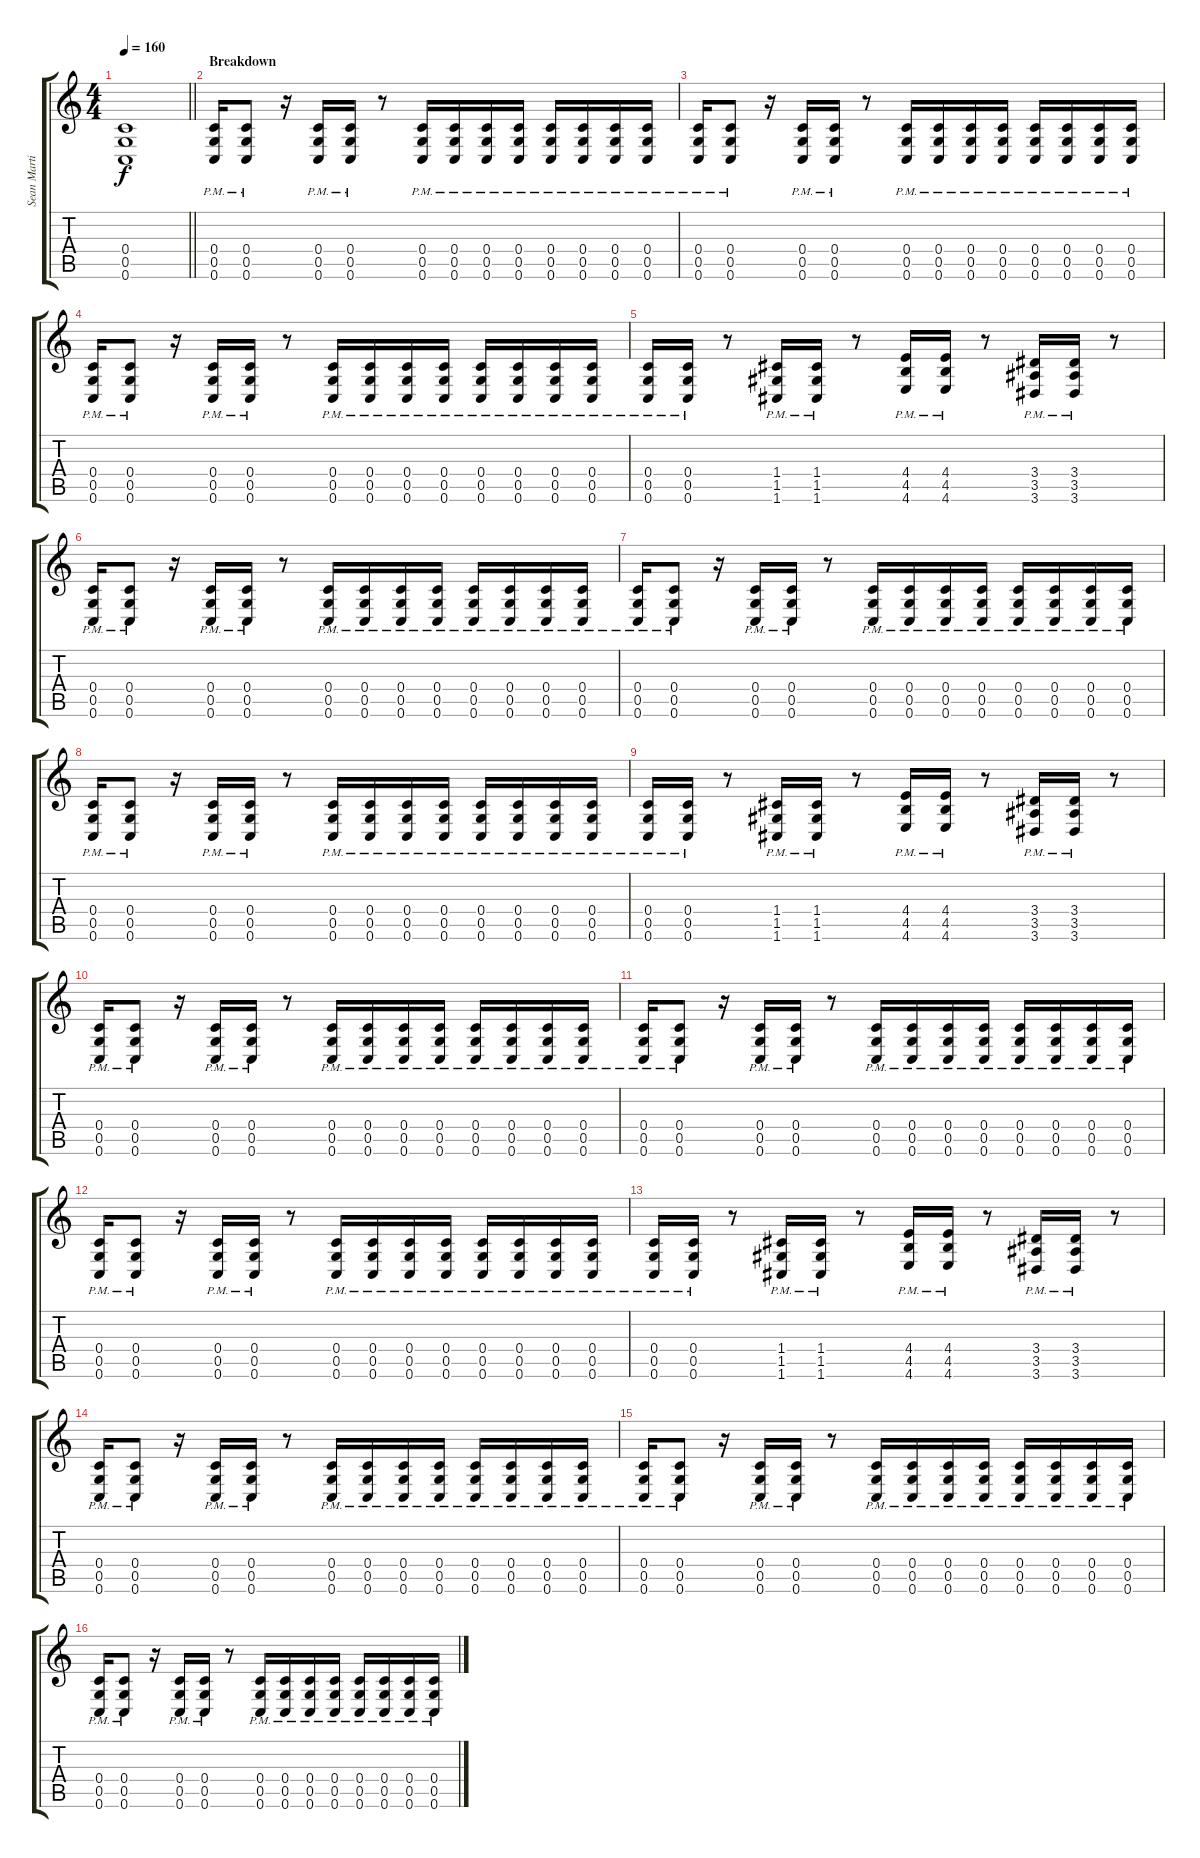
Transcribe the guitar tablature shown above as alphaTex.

\track ("Sean Martin" "Sean Marti") {instrument distortionguitar}
\staff {score tabs}
\tuning (D4 A3 F3 C3 G2 C2) {hide}
\ts (4 4)
\tempo 160
\clef g2
\barLineRight lightlight
\ks c
(0.4{t} 0.5{t} 0.6{t}).1{dy f} |
\section ("" "Breakdown")
(0.4{pm} 0.5{pm} 0.6{pm}).16 (0.4{pm} 0.5{pm} 0.6{pm}).8 r.16 (0.4{pm} 0.5{pm} 0.6{pm}).16 (0.4{pm} 0.5{pm} 0.6{pm}).16 r.8 (0.4{pm} 0.5{pm} 0.6{pm}).16 (0.4{pm} 0.5{pm} 0.6{pm}).16 (0.4{pm} 0.5{pm} 0.6{pm}).16 (0.4{pm} 0.5{pm} 0.6{pm}).16 (0.4{pm} 0.5{pm} 0.6{pm}).16 (0.4{pm} 0.5{pm} 0.6{pm}).16 (0.4{pm} 0.5{pm} 0.6{pm}).16 (0.4{pm} 0.5{pm} 0.6{pm}).16 |
(0.4{pm} 0.5{pm} 0.6{pm}).16 (0.4{pm} 0.5{pm} 0.6{pm}).8 r.16 (0.4{pm} 0.5{pm} 0.6{pm}).16 (0.4{pm} 0.5{pm} 0.6{pm}).16 r.8 (0.4{pm} 0.5{pm} 0.6{pm}).16 (0.4{pm} 0.5{pm} 0.6{pm}).16 (0.4{pm} 0.5{pm} 0.6{pm}).16 (0.4{pm} 0.5{pm} 0.6{pm}).16 (0.4{pm} 0.5{pm} 0.6{pm}).16 (0.4{pm} 0.5{pm} 0.6{pm}).16 (0.4{pm} 0.5{pm} 0.6{pm}).16 (0.4{pm} 0.5{pm} 0.6{pm}).16 |
(0.4{pm} 0.5{pm} 0.6{pm}).16 (0.4{pm} 0.5{pm} 0.6{pm}).8 r.16 (0.4{pm} 0.5{pm} 0.6{pm}).16 (0.4{pm} 0.5{pm} 0.6{pm}).16 r.8 (0.4{pm} 0.5{pm} 0.6{pm}).16 (0.4{pm} 0.5{pm} 0.6{pm}).16 (0.4{pm} 0.5{pm} 0.6{pm}).16 (0.4{pm} 0.5{pm} 0.6{pm}).16 (0.4{pm} 0.5{pm} 0.6{pm}).16 (0.4{pm} 0.5{pm} 0.6{pm}).16 (0.4{pm} 0.5{pm} 0.6{pm}).16 (0.4{pm} 0.5{pm} 0.6{pm}).16 |
(0.4 0.5 0.6{pm}).16 (0.4 0.5 0.6{pm}).16 r.8 (1.4 1.5 1.6{pm}).16 (1.4 1.5 1.6{pm}).16 r.8 (4.4 4.5 4.6{pm}).16 (4.4 4.5 4.6{pm}).16 r.8 (3.4 3.5 3.6{pm}).16 (3.4 3.5 3.6{pm}).16 r.8 |
(0.4{pm} 0.5{pm} 0.6{pm}).16 (0.4{pm} 0.5{pm} 0.6{pm}).8 r.16 (0.4{pm} 0.5{pm} 0.6{pm}).16 (0.4{pm} 0.5{pm} 0.6{pm}).16 r.8 (0.4{pm} 0.5{pm} 0.6{pm}).16 (0.4{pm} 0.5{pm} 0.6{pm}).16 (0.4{pm} 0.5{pm} 0.6{pm}).16 (0.4{pm} 0.5{pm} 0.6{pm}).16 (0.4{pm} 0.5{pm} 0.6{pm}).16 (0.4{pm} 0.5{pm} 0.6{pm}).16 (0.4{pm} 0.5{pm} 0.6{pm}).16 (0.4{pm} 0.5{pm} 0.6{pm}).16 |
(0.4{pm} 0.5{pm} 0.6{pm}).16 (0.4{pm} 0.5{pm} 0.6{pm}).8 r.16 (0.4{pm} 0.5{pm} 0.6{pm}).16 (0.4{pm} 0.5{pm} 0.6{pm}).16 r.8 (0.4{pm} 0.5{pm} 0.6{pm}).16 (0.4{pm} 0.5{pm} 0.6{pm}).16 (0.4{pm} 0.5{pm} 0.6{pm}).16 (0.4{pm} 0.5{pm} 0.6{pm}).16 (0.4{pm} 0.5{pm} 0.6{pm}).16 (0.4{pm} 0.5{pm} 0.6{pm}).16 (0.4{pm} 0.5{pm} 0.6{pm}).16 (0.4{pm} 0.5{pm} 0.6{pm}).16 |
(0.4{pm} 0.5{pm} 0.6{pm}).16 (0.4{pm} 0.5{pm} 0.6{pm}).8 r.16 (0.4{pm} 0.5{pm} 0.6{pm}).16 (0.4{pm} 0.5{pm} 0.6{pm}).16 r.8 (0.4{pm} 0.5{pm} 0.6{pm}).16 (0.4{pm} 0.5{pm} 0.6{pm}).16 (0.4{pm} 0.5{pm} 0.6{pm}).16 (0.4{pm} 0.5{pm} 0.6{pm}).16 (0.4{pm} 0.5{pm} 0.6{pm}).16 (0.4{pm} 0.5{pm} 0.6{pm}).16 (0.4{pm} 0.5{pm} 0.6{pm}).16 (0.4{pm} 0.5{pm} 0.6{pm}).16 |
(0.4 0.5 0.6{pm}).16 (0.4 0.5 0.6{pm}).16 r.8 (1.4 1.5 1.6{pm}).16 (1.4 1.5 1.6{pm}).16 r.8 (4.4 4.5 4.6{pm}).16 (4.4 4.5 4.6{pm}).16 r.8 (3.4 3.5 3.6{pm}).16 (3.4 3.5 3.6{pm}).16 r.8 |
(0.4{pm} 0.5{pm} 0.6{pm}).16 (0.4{pm} 0.5{pm} 0.6{pm}).8 r.16 (0.4{pm} 0.5{pm} 0.6{pm}).16 (0.4{pm} 0.5{pm} 0.6{pm}).16 r.8 (0.4{pm} 0.5{pm} 0.6{pm}).16 (0.4{pm} 0.5{pm} 0.6{pm}).16 (0.4{pm} 0.5{pm} 0.6{pm}).16 (0.4{pm} 0.5{pm} 0.6{pm}).16 (0.4{pm} 0.5{pm} 0.6{pm}).16 (0.4{pm} 0.5{pm} 0.6{pm}).16 (0.4{pm} 0.5{pm} 0.6{pm}).16 (0.4{pm} 0.5{pm} 0.6{pm}).16 |
(0.4{pm} 0.5{pm} 0.6{pm}).16 (0.4{pm} 0.5{pm} 0.6{pm}).8 r.16 (0.4{pm} 0.5{pm} 0.6{pm}).16 (0.4{pm} 0.5{pm} 0.6{pm}).16 r.8 (0.4{pm} 0.5{pm} 0.6{pm}).16 (0.4{pm} 0.5{pm} 0.6{pm}).16 (0.4{pm} 0.5{pm} 0.6{pm}).16 (0.4{pm} 0.5{pm} 0.6{pm}).16 (0.4{pm} 0.5{pm} 0.6{pm}).16 (0.4{pm} 0.5{pm} 0.6{pm}).16 (0.4{pm} 0.5{pm} 0.6{pm}).16 (0.4{pm} 0.5{pm} 0.6{pm}).16 |
(0.4{pm} 0.5{pm} 0.6{pm}).16 (0.4{pm} 0.5{pm} 0.6{pm}).8 r.16 (0.4{pm} 0.5{pm} 0.6{pm}).16 (0.4{pm} 0.5{pm} 0.6{pm}).16 r.8 (0.4{pm} 0.5{pm} 0.6{pm}).16 (0.4{pm} 0.5{pm} 0.6{pm}).16 (0.4{pm} 0.5{pm} 0.6{pm}).16 (0.4{pm} 0.5{pm} 0.6{pm}).16 (0.4{pm} 0.5{pm} 0.6{pm}).16 (0.4{pm} 0.5{pm} 0.6{pm}).16 (0.4{pm} 0.5{pm} 0.6{pm}).16 (0.4{pm} 0.5{pm} 0.6{pm}).16 |
(0.4{pm} 0.5{pm} 0.6{pm}).16 (0.4{pm} 0.5{pm} 0.6{pm}).16 r.8 (1.4 1.5 1.6{pm}).16 (1.4 1.5 1.6{pm}).16 r.8 (4.4 4.5 4.6{pm}).16 (4.4 4.5 4.6{pm}).16 r.8 (3.4 3.5 3.6{pm}).16 (3.4 3.5 3.6{pm}).16 r.8 |
(0.4{pm} 0.5{pm} 0.6{pm}).16 (0.4{pm} 0.5{pm} 0.6{pm}).8 r.16 (0.4{pm} 0.5{pm} 0.6{pm}).16 (0.4{pm} 0.5{pm} 0.6{pm}).16 r.8 (0.4{pm} 0.5{pm} 0.6{pm}).16 (0.4{pm} 0.5{pm} 0.6{pm}).16 (0.4{pm} 0.5{pm} 0.6{pm}).16 (0.4{pm} 0.5{pm} 0.6{pm}).16 (0.4{pm} 0.5{pm} 0.6{pm}).16 (0.4{pm} 0.5{pm} 0.6{pm}).16 (0.4{pm} 0.5{pm} 0.6{pm}).16 (0.4{pm} 0.5{pm} 0.6{pm}).16 |
(0.4{pm} 0.5{pm} 0.6{pm}).16 (0.4{pm} 0.5{pm} 0.6{pm}).8 r.16 (0.4{pm} 0.5{pm} 0.6{pm}).16 (0.4{pm} 0.5{pm} 0.6{pm}).16 r.8 (0.4{pm} 0.5{pm} 0.6{pm}).16 (0.4{pm} 0.5{pm} 0.6{pm}).16 (0.4{pm} 0.5{pm} 0.6{pm}).16 (0.4{pm} 0.5{pm} 0.6{pm}).16 (0.4{pm} 0.5{pm} 0.6{pm}).16 (0.4{pm} 0.5{pm} 0.6{pm}).16 (0.4{pm} 0.5{pm} 0.6{pm}).16 (0.4{pm} 0.5{pm} 0.6{pm}).16 |
(0.4{pm} 0.5{pm} 0.6{pm}).16 (0.4{pm} 0.5{pm} 0.6{pm}).8 r.16 (0.4{pm} 0.5{pm} 0.6{pm}).16 (0.4{pm} 0.5{pm} 0.6{pm}).16 r.8 (0.4{pm} 0.5{pm} 0.6{pm}).16 (0.4{pm} 0.5{pm} 0.6{pm}).16 (0.4{pm} 0.5{pm} 0.6{pm}).16 (0.4{pm} 0.5{pm} 0.6{pm}).16 (0.4{pm} 0.5{pm} 0.6{pm}).16 (0.4{pm} 0.5{pm} 0.6{pm}).16 (0.4{pm} 0.5{pm} 0.6{pm}).16 (0.4{pm} 0.5{pm} 0.6{pm}).16
